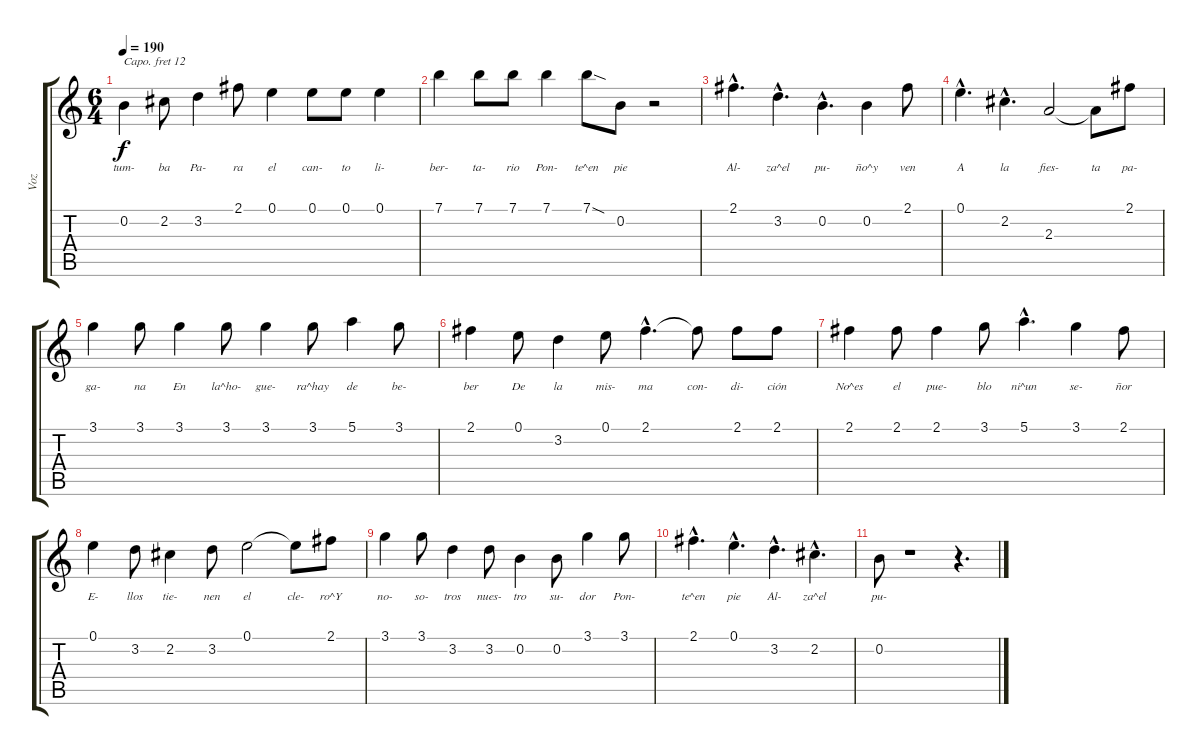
\track ("Voz" "Voz") {instrument harmonica}
\staff {score tabs}
\capo 12
\tuning (E4 B3 G3 D3 A2 E2) {hide}
\ts (6 4)
\tempo 190
\clef g2
\ks c
0.2.4{lyrics (0 "tum-") lyrics (1 "") lyrics (2 "") lyrics (3 "") lyrics (4 "") dy f} 2.2.8{lyrics (0 "ba") lyrics (1 "") lyrics (2 "") lyrics (3 "") lyrics (4 "")} 3.2.4{lyrics (0 "Pa-") lyrics (1 "") lyrics (2 "") lyrics (3 "") lyrics (4 "")} 2.1.8{lyrics (0 "ra") lyrics (1 "") lyrics (2 "") lyrics (3 "") lyrics (4 "")} 0.1.4{lyrics (0 "el") lyrics (1 "") lyrics (2 "") lyrics (3 "") lyrics (4 "")} 0.1.8{lyrics (0 "can-") lyrics (1 "") lyrics (2 "") lyrics (3 "") lyrics (4 "")} 0.1.8{lyrics (0 "to") lyrics (1 "") lyrics (2 "") lyrics (3 "") lyrics (4 "")} 0.1.4{lyrics (0 "li-") lyrics (1 "") lyrics (2 "") lyrics (3 "") lyrics (4 "")} |
7.1.4{lyrics (0 "ber-") lyrics (1 "") lyrics (2 "") lyrics (3 "") lyrics (4 "")} 7.1.8{lyrics (0 "ta-") lyrics (1 "") lyrics (2 "") lyrics (3 "") lyrics (4 "")} 7.1.8{lyrics (0 "rio") lyrics (1 "") lyrics (2 "") lyrics (3 "") lyrics (4 "")} 7.1.4{lyrics (0 "Pon-") lyrics (1 "") lyrics (2 "") lyrics (3 "") lyrics (4 "")} 7.1{sod}.8{lyrics (0 "te^en") lyrics (1 "") lyrics (2 "") lyrics (3 "") lyrics (4 "")} 0.2.8{lyrics (0 "pie") lyrics (1 "") lyrics (2 "") lyrics (3 "") lyrics (4 "")} r.2 |
2.1{hac}.4{d lyrics (0 "Al-") lyrics (1 "") lyrics (2 "") lyrics (3 "") lyrics (4 "")} 3.2{hac}.4{d lyrics (0 "za^el") lyrics (1 "") lyrics (2 "") lyrics (3 "") lyrics (4 "")} 0.2{hac}.4{d lyrics (0 "pu-") lyrics (1 "") lyrics (2 "") lyrics (3 "") lyrics (4 "")} 0.2.4{lyrics (0 "ño^y") lyrics (1 "") lyrics (2 "") lyrics (3 "") lyrics (4 "")} 2.1.8{lyrics (0 "ven") lyrics (1 "") lyrics (2 "") lyrics (3 "") lyrics (4 "")} |
0.1{hac}.4{d lyrics (0 "A") lyrics (1 "") lyrics (2 "") lyrics (3 "") lyrics (4 "")} 2.2{hac}.4{d lyrics (0 "la") lyrics (1 "") lyrics (2 "") lyrics (3 "") lyrics (4 "")} 2.3.2{lyrics (0 "fies-") lyrics (1 "") lyrics (2 "") lyrics (3 "") lyrics (4 "")} 2.3{t}.8{lyrics (0 "ta") lyrics (1 "") lyrics (2 "") lyrics (3 "") lyrics (4 "")} 2.1.8{lyrics (0 "pa-") lyrics (1 "") lyrics (2 "") lyrics (3 "") lyrics (4 "")} |
3.1.4{lyrics (0 "ga-") lyrics (1 "") lyrics (2 "") lyrics (3 "") lyrics (4 "")} 3.1.8{lyrics (0 "na") lyrics (1 "") lyrics (2 "") lyrics (3 "") lyrics (4 "")} 3.1.4{lyrics (0 "En") lyrics (1 "") lyrics (2 "") lyrics (3 "") lyrics (4 "")} 3.1.8{lyrics (0 "la^ho-") lyrics (1 "") lyrics (2 "") lyrics (3 "") lyrics (4 "")} 3.1.4{lyrics (0 "gue-") lyrics (1 "") lyrics (2 "") lyrics (3 "") lyrics (4 "")} 3.1.8{lyrics (0 "ra^hay") lyrics (1 "") lyrics (2 "") lyrics (3 "") lyrics (4 "")} 5.1.4{lyrics (0 "de") lyrics (1 "") lyrics (2 "") lyrics (3 "") lyrics (4 "")} 3.1.8{lyrics (0 "be-") lyrics (1 "") lyrics (2 "") lyrics (3 "") lyrics (4 "")} |
2.1.4{lyrics (0 "ber") lyrics (1 "") lyrics (2 "") lyrics (3 "") lyrics (4 "")} 0.1.8{lyrics (0 "De") lyrics (1 "") lyrics (2 "") lyrics (3 "") lyrics (4 "")} 3.2.4{lyrics (0 "la") lyrics (1 "") lyrics (2 "") lyrics (3 "") lyrics (4 "")} 0.1.8{lyrics (0 "mis-") lyrics (1 "") lyrics (2 "") lyrics (3 "") lyrics (4 "")} 2.1{hac}.4{d lyrics (0 "ma") lyrics (1 "") lyrics (2 "") lyrics (3 "") lyrics (4 "")} 2.1{t}.8{lyrics (0 "con-") lyrics (1 "") lyrics (2 "") lyrics (3 "") lyrics (4 "")} 2.1.8{lyrics (0 "di-") lyrics (1 "") lyrics (2 "") lyrics (3 "") lyrics (4 "")} 2.1.8{lyrics (0 "ción") lyrics (1 "") lyrics (2 "") lyrics (3 "") lyrics (4 "")} |
2.1.4{lyrics (0 "No^es") lyrics (1 "") lyrics (2 "") lyrics (3 "") lyrics (4 "")} 2.1.8{lyrics (0 "el") lyrics (1 "") lyrics (2 "") lyrics (3 "") lyrics (4 "")} 2.1.4{lyrics (0 "pue-") lyrics (1 "") lyrics (2 "") lyrics (3 "") lyrics (4 "")} 3.1.8{lyrics (0 "blo") lyrics (1 "") lyrics (2 "") lyrics (3 "") lyrics (4 "")} 5.1{hac}.4{d lyrics (0 "ni^un") lyrics (1 "") lyrics (2 "") lyrics (3 "") lyrics (4 "")} 3.1.4{lyrics (0 "se-") lyrics (1 "") lyrics (2 "") lyrics (3 "") lyrics (4 "")} 2.1.8{lyrics (0 "ñor") lyrics (1 "") lyrics (2 "") lyrics (3 "") lyrics (4 "")} |
0.1.4{lyrics (0 "E-") lyrics (1 "") lyrics (2 "") lyrics (3 "") lyrics (4 "")} 3.2.8{lyrics (0 "llos") lyrics (1 "") lyrics (2 "") lyrics (3 "") lyrics (4 "")} 2.2.4{lyrics (0 "tie-") lyrics (1 "") lyrics (2 "") lyrics (3 "") lyrics (4 "")} 3.2.8{lyrics (0 "nen") lyrics (1 "") lyrics (2 "") lyrics (3 "") lyrics (4 "")} 0.1.2{lyrics (0 "el") lyrics (1 "") lyrics (2 "") lyrics (3 "") lyrics (4 "")} 0.1{t}.8{lyrics (0 "cle-") lyrics (1 "") lyrics (2 "") lyrics (3 "") lyrics (4 "")} 2.1.8{lyrics (0 "ro^Y") lyrics (1 "") lyrics (2 "") lyrics (3 "") lyrics (4 "")} |
3.1.4{lyrics (0 "no-") lyrics (1 "") lyrics (2 "") lyrics (3 "") lyrics (4 "")} 3.1.8{lyrics (0 "so-") lyrics (1 "") lyrics (2 "") lyrics (3 "") lyrics (4 "")} 3.2.4{lyrics (0 "tros") lyrics (1 "") lyrics (2 "") lyrics (3 "") lyrics (4 "")} 3.2.8{lyrics (0 "nues-") lyrics (1 "") lyrics (2 "") lyrics (3 "") lyrics (4 "")} 0.2.4{lyrics (0 "tro") lyrics (1 "") lyrics (2 "") lyrics (3 "") lyrics (4 "")} 0.2.8{lyrics (0 "su-") lyrics (1 "") lyrics (2 "") lyrics (3 "") lyrics (4 "")} 3.1.4{lyrics (0 "dor") lyrics (1 "") lyrics (2 "") lyrics (3 "") lyrics (4 "")} 3.1.8{lyrics (0 "Pon-") lyrics (1 "") lyrics (2 "") lyrics (3 "") lyrics (4 "")} |
2.1{hac}.4{d lyrics (0 "te^en") lyrics (1 "") lyrics (2 "") lyrics (3 "") lyrics (4 "")} 0.1{hac}.4{d lyrics (0 "pie") lyrics (1 "") lyrics (2 "") lyrics (3 "") lyrics (4 "")} 3.2{hac}.4{d lyrics (0 "Al-") lyrics (1 "") lyrics (2 "") lyrics (3 "") lyrics (4 "")} 2.2{hac}.4{d lyrics (0 "za^el") lyrics (1 "") lyrics (2 "") lyrics (3 "") lyrics (4 "")} |
0.2.8{lyrics (0 "pu-") lyrics (1 "") lyrics (2 "") lyrics (3 "") lyrics (4 "")} r.1 r.4{d}
